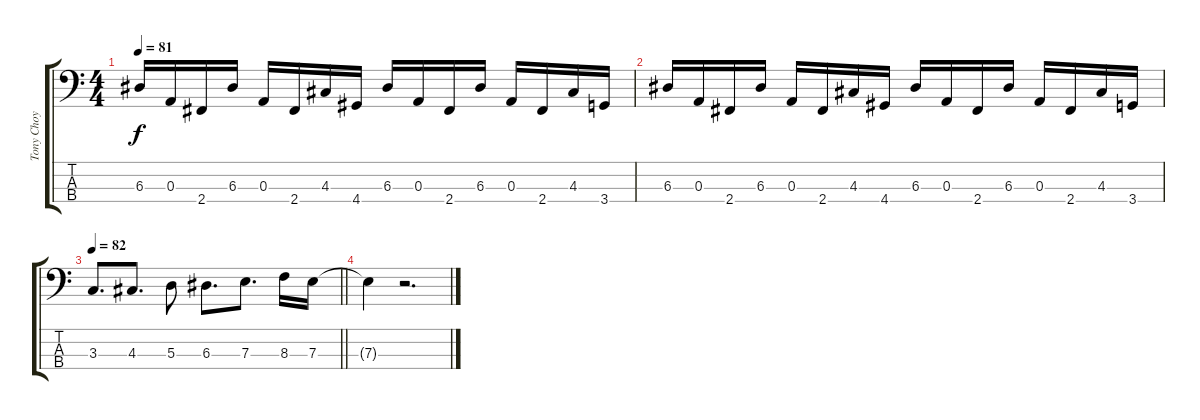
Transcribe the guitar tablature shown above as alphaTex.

\track ("Tony Choy" "Tony Choy") {instrument electricbassfinger}
\staff {score tabs}
\tuning (G2 D2 A1 E1) {hide}
\ts (4 4)
\tempo 81
\clef f4
\ks c
6.3.16{dy f} 0.3.16 2.4.16 6.3.16 0.3.16 2.4.16 4.3.16 4.4.16 6.3.16 0.3.16 2.4.16 6.3.16 0.3.16 2.4.16 4.3.16 3.4.16 |
6.3.16 0.3.16 2.4.16 6.3.16 0.3.16 2.4.16 4.3.16 4.4.16 6.3.16 0.3.16 2.4.16 6.3.16 0.3.16 2.4.16 4.3.16 3.4.16 |
\tempo 82
\barLineRight lightlight
3.3.8{d} 4.3.8{d} 5.3.8 6.3.8{d} 7.3.8{d} 8.3.16 7.3.16 |
7.3{t}.4 r.2{d}
